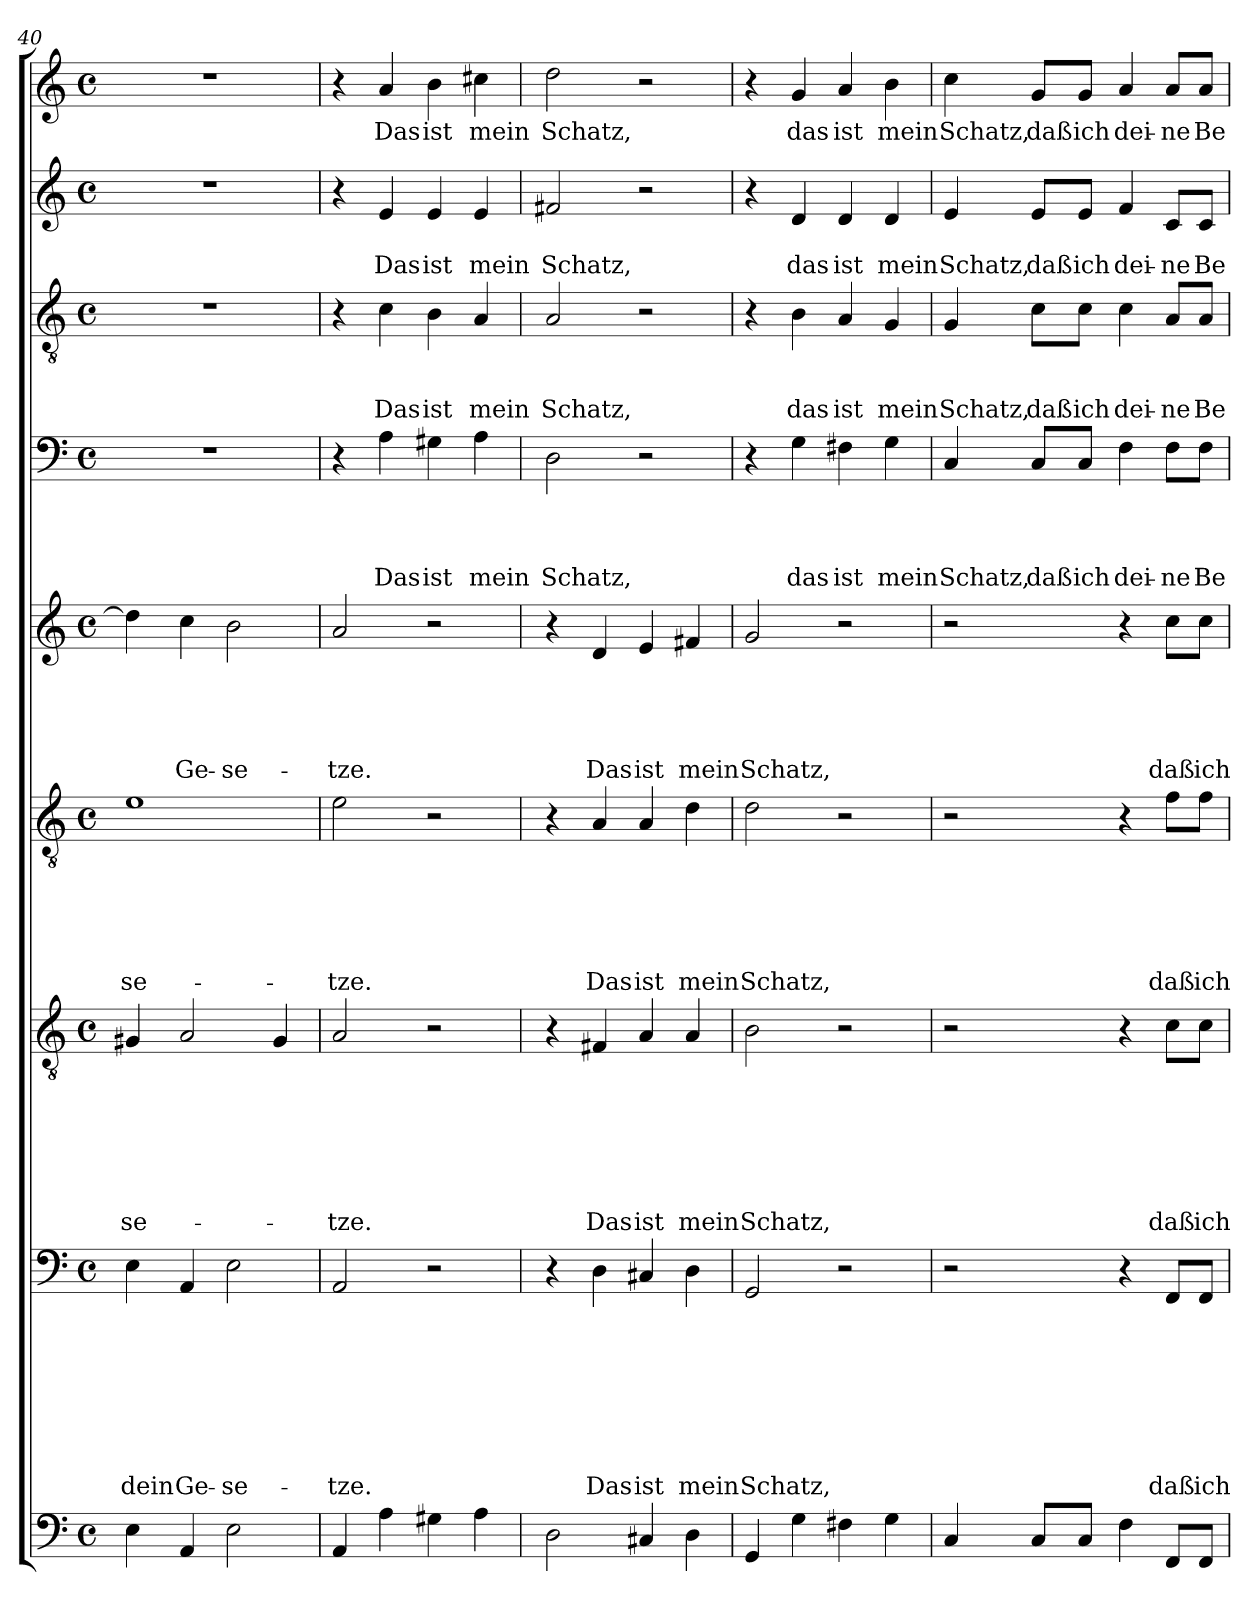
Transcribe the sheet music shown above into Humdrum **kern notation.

**kern	**kern	**text	**text	**text	**text	**text	**text	**text	**text	**kern	**text	**text	**text	**text	**text	**text	**text	**kern	**text	**text	**text	**text	**text	**text	**kern	**text	**text	**text	**text	**text	**kern	**text	**text	**text	**text	**kern	**text	**text	**text	**kern	**text	**text	**kern	**text
*part9	*part8	*part8	*part8	*part8	*part8	*part8	*part8	*part8	*part8	*part7	*part7	*part7	*part7	*part7	*part7	*part7	*part7	*part6	*part6	*part6	*part6	*part6	*part6	*part6	*part5	*part5	*part5	*part5	*part5	*part5	*part4	*part4	*part4	*part4	*part4	*part3	*part3	*part3	*part3	*part2	*part2	*part2	*part1	*part1
*staff9	*staff8	*staff8	*staff8	*staff8	*staff8	*staff8	*staff8	*staff8	*staff8	*staff7	*staff7	*staff7	*staff7	*staff7	*staff7	*staff7	*staff7	*staff6	*staff6	*staff6	*staff6	*staff6	*staff6	*staff6	*staff5	*staff5	*staff5	*staff5	*staff5	*staff5	*staff4	*staff4	*staff4	*staff4	*staff4	*staff3	*staff3	*staff3	*staff3	*staff2	*staff2	*staff2	*staff1	*staff1
*clefF4	*clefF4	*	*	*	*	*	*	*	*	*clefGv2	*	*	*	*	*	*	*	*clefGv2	*	*	*	*	*	*	*clefG2	*	*	*	*	*	*clefF4	*	*	*	*	*clefGv2	*	*	*	*clefG2	*	*	*clefG2	*
*k[]	*k[]	*	*	*	*	*	*	*	*	*k[]	*	*	*	*	*	*	*	*k[]	*	*	*	*	*	*	*k[]	*	*	*	*	*	*k[]	*	*	*	*	*k[]	*	*	*	*k[]	*	*	*k[]	*
*C:	*C:	*	*	*	*	*	*	*	*	*C:	*	*	*	*	*	*	*	*C:	*	*	*	*	*	*	*C:	*	*	*	*	*	*C:	*	*	*	*	*C:	*	*	*	*C:	*	*	*C:	*
*M4/4	*M4/4	*	*	*	*	*	*	*	*	*M4/4	*	*	*	*	*	*	*	*M4/4	*	*	*	*	*	*	*M4/4	*	*	*	*	*	*M4/4	*	*	*	*	*M4/4	*	*	*	*M4/4	*	*	*M4/4	*
*met(c)	*met(c)	*	*	*	*	*	*	*	*	*met(c)	*	*	*	*	*	*	*	*met(c)	*	*	*	*	*	*	*met(c)	*	*	*	*	*	*met(c)	*	*	*	*	*met(c)	*	*	*	*met(c)	*	*	*met(c)	*
=40	=40	=40	=40	=40	=40	=40	=40	=40	=40	=40	=40	=40	=40	=40	=40	=40	=40	=40	=40	=40	=40	=40	=40	=40	=40	=40	=40	=40	=40	=40	=40	=40	=40	=40	=40	=40	=40	=40	=40	=40	=40	=40	=40	=40
!	!	!	!	!	!	!	!	!	!LO:LY:b	!	!	!	!	!	!	!	!LO:LY:b	!	!	!	!	!	!	!LO:LY:b	!	!	!	!	!	!	!	!	!	!	!	!	!	!	!	!	!	!	!	!
4E\	4E\	.	.	.	.	.	.	.	dein	4G#X/	.	.	.	.	.	.	-se-	1e	.	.	.	.	.	-se-	4dd\]	.	.	.	.	.	1r	.	.	.	.	1r	.	.	.	1r	.	.	1r	.
!	!	!	!	!	!	!	!	!	!LO:LY:b	!	!	!	!	!	!	!	!	!	!	!	!	!	!	!	!	!	!	!	!	!LO:LY:b	!	!	!	!	!	!	!	!	!	!	!	!	!	!
4AA/	4AA/	.	.	.	.	.	.	.	Ge-	2A/	.	.	.	.	.	.	.	.	.	.	.	.	.	.	4cc\	.	.	.	.	Ge-	.	.	.	.	.	.	.	.	.	.	.	.	.	.
!	!	!	!	!	!	!	!	!	!LO:LY:b	!	!	!	!	!	!	!	!	!	!	!	!	!	!	!	!	!	!	!	!	!LO:LY:b	!	!	!	!	!	!	!	!	!	!	!	!	!	!
2E\	2E\	.	.	.	.	.	.	.	-se-	.	.	.	.	.	.	.	.	.	.	.	.	.	.	.	2b\	.	.	.	.	-se-	.	.	.	.	.	.	.	.	.	.	.	.	.	.
.	.	.	.	.	.	.	.	.	.	4G#/	.	.	.	.	.	.	.	.	.	.	.	.	.	.	.	.	.	.	.	.	.	.	.	.	.	.	.	.	.	.	.	.	.	.
=41	=41	=41	=41	=41	=41	=41	=41	=41	=41	=41	=41	=41	=41	=41	=41	=41	=41	=41	=41	=41	=41	=41	=41	=41	=41	=41	=41	=41	=41	=41	=41	=41	=41	=41	=41	=41	=41	=41	=41	=41	=41	=41	=41	=41
!	!	!	!	!	!	!	!	!	!LO:LY:b	!	!	!	!	!	!	!	!LO:LY:b	!	!	!	!	!	!	!LO:LY:b	!	!	!	!	!	!LO:LY:b	!	!	!	!	!	!	!	!	!	!	!	!	!	!
4AA/	2AA/	.	.	.	.	.	.	.	-tze.	2A/	.	.	.	.	.	.	-tze.	2e\	.	.	.	.	.	-tze.	2a/	.	.	.	.	-tze.	4r	.	.	.	.	4r	.	.	.	4r	.	.	4r	.
!	!	!	!	!	!	!	!	!	!	!	!	!	!	!	!	!	!	!	!	!	!	!	!	!	!	!	!	!	!	!	!	!	!	!	!LO:LY:b	!	!	!	!LO:LY:b	!	!	!LO:LY:b	!	!LO:LY:b
4A\	.	.	.	.	.	.	.	.	.	.	.	.	.	.	.	.	.	.	.	.	.	.	.	.	.	.	.	.	.	.	4A\	.	.	.	Das	4c\	.	.	Das	4e/	.	Das	4a/	Das
!	!	!	!	!	!	!	!	!	!	!	!	!	!	!	!	!	!	!	!	!	!	!	!	!	!	!	!	!	!	!	!	!	!	!	!LO:LY:b	!	!	!	!LO:LY:b	!	!	!LO:LY:b	!	!LO:LY:b
4G#X\	2r	.	.	.	.	.	.	.	.	2r	.	.	.	.	.	.	.	2r	.	.	.	.	.	.	2r	.	.	.	.	.	4G#X\	.	.	.	ist	4B\	.	.	ist	4e/	.	ist	4b\	ist
!	!	!	!	!	!	!	!	!	!	!	!	!	!	!	!	!	!	!	!	!	!	!	!	!	!	!	!	!	!	!	!	!	!	!	!LO:LY:b	!	!	!	!LO:LY:b	!	!	!LO:LY:b	!	!LO:LY:b
4A\	.	.	.	.	.	.	.	.	.	.	.	.	.	.	.	.	.	.	.	.	.	.	.	.	.	.	.	.	.	.	4A\	.	.	.	mein	4A/	.	.	mein	4e/	.	mein	4cc#X\	mein
=42	=42	=42	=42	=42	=42	=42	=42	=42	=42	=42	=42	=42	=42	=42	=42	=42	=42	=42	=42	=42	=42	=42	=42	=42	=42	=42	=42	=42	=42	=42	=42	=42	=42	=42	=42	=42	=42	=42	=42	=42	=42	=42	=42	=42
!	!	!	!	!	!	!	!	!	!	!	!	!	!	!	!	!	!	!	!	!	!	!	!	!	!	!	!	!	!	!	!	!	!	!	!LO:LY:b	!	!	!	!LO:LY:b	!	!	!LO:LY:b	!	!LO:LY:b
2D\	4r	.	.	.	.	.	.	.	.	4r	.	.	.	.	.	.	.	4r	.	.	.	.	.	.	4r	.	.	.	.	.	2D\	.	.	.	Schatz,	2A/	.	.	Schatz,	2f#X/	.	Schatz,	2dd\	Schatz,
!	!	!	!	!	!	!	!	!	!LO:LY:b	!	!	!	!	!	!	!	!LO:LY:b	!	!	!	!	!	!	!LO:LY:b	!	!	!	!	!	!LO:LY:b	!	!	!	!	!	!	!	!	!	!	!	!	!	!
.	4D\	.	.	.	.	.	.	.	Das	4F#X/	.	.	.	.	.	.	Das	4A/	.	.	.	.	.	Das	4d/	.	.	.	.	Das	.	.	.	.	.	.	.	.	.	.	.	.	.	.
!	!	!	!	!	!	!	!	!	!LO:LY:b	!	!	!	!	!	!	!	!LO:LY:b	!	!	!	!	!	!	!LO:LY:b	!	!	!	!	!	!LO:LY:b	!	!	!	!	!	!	!	!	!	!	!	!	!	!
4C#X/	4C#X/	.	.	.	.	.	.	.	ist	4A/	.	.	.	.	.	.	ist	4A/	.	.	.	.	.	ist	4e/	.	.	.	.	ist	2r	.	.	.	.	2r	.	.	.	2r	.	.	2r	.
!	!	!	!	!	!	!	!	!	!LO:LY:b	!	!	!	!	!	!	!	!LO:LY:b	!	!	!	!	!	!	!LO:LY:b	!	!	!	!	!	!LO:LY:b	!	!	!	!	!	!	!	!	!	!	!	!	!	!
4D\	4D\	.	.	.	.	.	.	.	mein	4A/	.	.	.	.	.	.	mein	4d\	.	.	.	.	.	mein	4f#X/	.	.	.	.	mein	.	.	.	.	.	.	.	.	.	.	.	.	.	.
=43	=43	=43	=43	=43	=43	=43	=43	=43	=43	=43	=43	=43	=43	=43	=43	=43	=43	=43	=43	=43	=43	=43	=43	=43	=43	=43	=43	=43	=43	=43	=43	=43	=43	=43	=43	=43	=43	=43	=43	=43	=43	=43	=43	=43
!	!	!	!	!	!	!	!	!	!LO:LY:b	!	!	!	!	!	!	!	!LO:LY:b	!	!	!	!	!	!	!LO:LY:b	!	!	!	!	!	!LO:LY:b	!	!	!	!	!	!	!	!	!	!	!	!	!	!
4GG/	2GG/	.	.	.	.	.	.	.	Schatz,	2B\	.	.	.	.	.	.	Schatz,	2d\	.	.	.	.	.	Schatz,	2g/	.	.	.	.	Schatz,	4r	.	.	.	.	4r	.	.	.	4r	.	.	4r	.
!	!	!	!	!	!	!	!	!	!	!	!	!	!	!	!	!	!	!	!	!	!	!	!	!	!	!	!	!	!	!	!	!	!	!	!LO:LY:b	!	!	!	!LO:LY:b	!	!	!LO:LY:b	!	!LO:LY:b
4G\	.	.	.	.	.	.	.	.	.	.	.	.	.	.	.	.	.	.	.	.	.	.	.	.	.	.	.	.	.	.	4G\	.	.	.	das	4B\	.	.	das	4d/	.	das	4g/	das
!	!	!	!	!	!	!	!	!	!	!	!	!	!	!	!	!	!	!	!	!	!	!	!	!	!	!	!	!	!	!	!	!	!	!	!LO:LY:b	!	!	!	!LO:LY:b	!	!	!LO:LY:b	!	!LO:LY:b
4F#X\	2r	.	.	.	.	.	.	.	.	2r	.	.	.	.	.	.	.	2r	.	.	.	.	.	.	2r	.	.	.	.	.	4F#X\	.	.	.	ist	4A/	.	.	ist	4d/	.	ist	4a/	ist
!	!	!	!	!	!	!	!	!	!	!	!	!	!	!	!	!	!	!	!	!	!	!	!	!	!	!	!	!	!	!	!	!	!	!	!LO:LY:b	!	!	!	!LO:LY:b	!	!	!LO:LY:b	!	!LO:LY:b
4G\	.	.	.	.	.	.	.	.	.	.	.	.	.	.	.	.	.	.	.	.	.	.	.	.	.	.	.	.	.	.	4G\	.	.	.	mein	4G/	.	.	mein	4d/	.	mein	4b\	mein
=44	=44	=44	=44	=44	=44	=44	=44	=44	=44	=44	=44	=44	=44	=44	=44	=44	=44	=44	=44	=44	=44	=44	=44	=44	=44	=44	=44	=44	=44	=44	=44	=44	=44	=44	=44	=44	=44	=44	=44	=44	=44	=44	=44	=44
!	!	!	!	!	!	!	!	!	!	!	!	!	!	!	!	!	!	!	!	!	!	!	!	!	!	!	!	!	!	!	!	!	!	!	!LO:LY:b	!	!	!	!LO:LY:b	!	!	!LO:LY:b	!	!LO:LY:b
4C/	2r	.	.	.	.	.	.	.	.	2r	.	.	.	.	.	.	.	2r	.	.	.	.	.	.	2r	.	.	.	.	.	4C/	.	.	.	Schatz,	4G/	.	.	Schatz,	4e/	.	Schatz,	4cc\	Schatz,
!	!	!	!	!	!	!	!	!	!	!	!	!	!	!	!	!	!	!	!	!	!	!	!	!	!	!	!	!	!	!	!	!	!	!	!LO:LY:b	!	!	!	!LO:LY:b	!	!	!LO:LY:b	!	!LO:LY:b
8C/L	.	.	.	.	.	.	.	.	.	.	.	.	.	.	.	.	.	.	.	.	.	.	.	.	.	.	.	.	.	.	8C/L	.	.	.	daß	8c\L	.	.	daß	8e/L	.	daß	8g/L	daß
!	!	!	!	!	!	!	!	!	!	!	!	!	!	!	!	!	!	!	!	!	!	!	!	!	!	!	!	!	!	!	!	!	!	!	!LO:LY:b	!	!	!	!LO:LY:b	!	!	!LO:LY:b	!	!LO:LY:b
8C/J	.	.	.	.	.	.	.	.	.	.	.	.	.	.	.	.	.	.	.	.	.	.	.	.	.	.	.	.	.	.	8C/J	.	.	.	ich	8c\J	.	.	ich	8e/J	.	ich	8g/J	ich
!	!	!	!	!	!	!	!	!	!	!	!	!	!	!	!	!	!	!	!	!	!	!	!	!	!	!	!	!	!	!	!	!	!	!	!LO:LY:b	!	!	!	!LO:LY:b	!	!	!LO:LY:b	!	!LO:LY:b
4F\	4r	.	.	.	.	.	.	.	.	4r	.	.	.	.	.	.	.	4r	.	.	.	.	.	.	4r	.	.	.	.	.	4F\	.	.	.	dei-	4c\	.	.	dei-	4f/	.	dei-	4a/	dei-
!	!	!	!	!	!	!	!	!	!LO:LY:b	!	!	!	!	!	!	!	!LO:LY:b	!	!	!	!	!	!	!LO:LY:b	!	!	!	!	!	!LO:LY:b	!	!	!	!	!LO:LY:b	!	!	!	!LO:LY:b	!	!	!LO:LY:b	!	!LO:LY:b
8FF/L	8FF/L	.	.	.	.	.	.	.	daß	8c\L	.	.	.	.	.	.	daß	8f\L	.	.	.	.	.	daß	8cc\L	.	.	.	.	daß	8F\L	.	.	.	-ne	8A/L	.	.	-ne	8c/L	.	-ne	8a/L	-ne
!	!	!	!	!	!	!	!	!	!LO:LY:b	!	!	!	!	!	!	!	!LO:LY:b	!	!	!	!	!	!	!LO:LY:b	!	!	!	!	!	!LO:LY:b	!	!	!	!	!LO:LY:b	!	!	!	!LO:LY:b	!	!	!LO:LY:b	!	!LO:LY:b
8FF/J	8FF/J	.	.	.	.	.	.	.	ich	8c\J	.	.	.	.	.	.	ich	8f\J	.	.	.	.	.	ich	8cc\J	.	.	.	.	ich	8F\J	.	.	.	Be-	8A/J	.	.	Be-	8c/J	.	Be-	8a/J	Be-
=	=	=	=	=	=	=	=	=	=	=	=	=	=	=	=	=	=	=	=	=	=	=	=	=	=	=	=	=	=	=	=	=	=	=	=	=	=	=	=	=	=	=	=	=
*-	*-	*-	*-	*-	*-	*-	*-	*-	*-	*-	*-	*-	*-	*-	*-	*-	*-	*-	*-	*-	*-	*-	*-	*-	*-	*-	*-	*-	*-	*-	*-	*-	*-	*-	*-	*-	*-	*-	*-	*-	*-	*-	*-	*-
